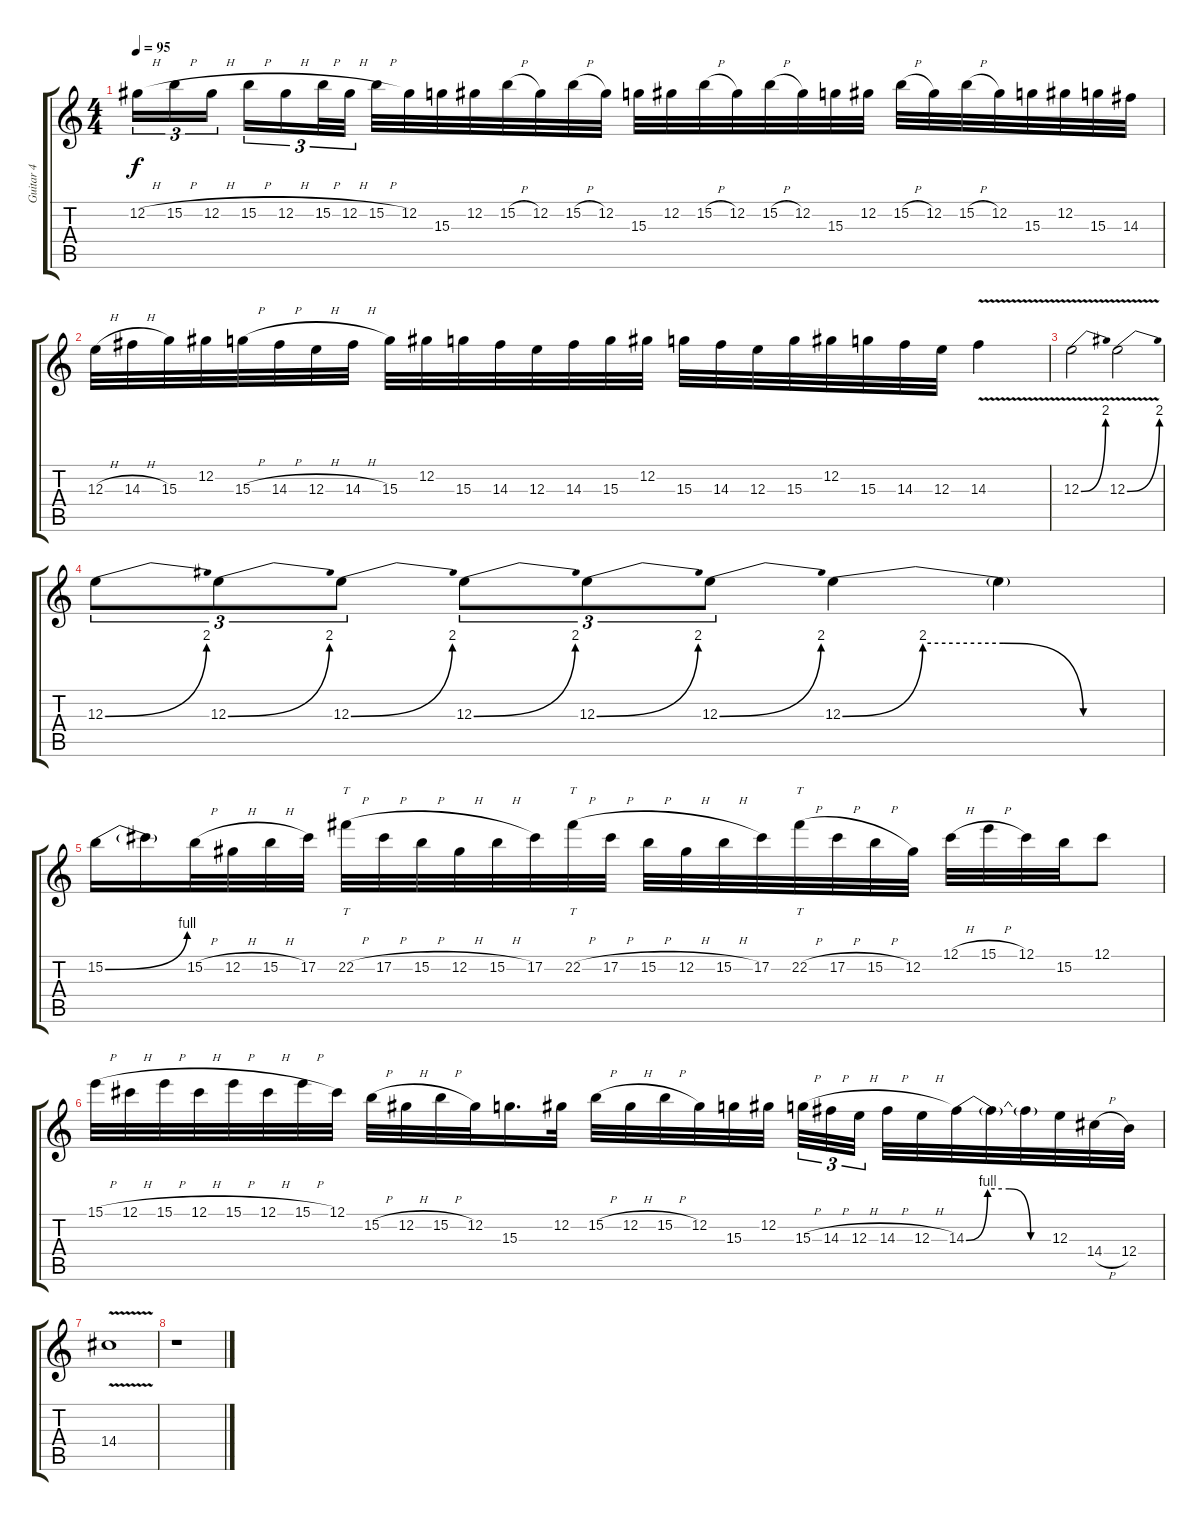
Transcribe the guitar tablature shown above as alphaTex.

\track ("Guitar 4" "Guitar 4") {instrument distortionguitar}
\staff {score tabs}
\tuning (Db4 Ab3 E3 B2 Gb2 B1) {hide}
\ts (4 4)
\tempo 95
\clef g2
\ks c
12.2{h}.16{tu (3 2) dy f} 15.2{h}.16{tu (3 2)} 12.2{h}.16{tu (3 2) beam splitsecondary} 15.2{h}.16{tu (3 2)} 12.2{h}.16{tu (3 2)} 15.2{h}.32{tu (3 2)} 12.2{h}.32{tu (3 2)} 15.2{h}.32 12.2.32 15.3.32 12.2.32 15.2{h}.32 12.2.32 15.2{h}.32 12.2.32 15.3.32 12.2.32 15.2{h}.32 12.2.32 15.2{h}.32 12.2.32 15.3.32 12.2.32 15.2{h}.32 12.2.32 15.2{h}.32 12.2.32 15.3.32 12.2.32 15.3.32 14.3.32 |
12.3{h}.32 14.3{h}.32 15.3.32 12.2.32 15.3{h}.32 14.3{h}.32 12.3{h}.32 14.3{h}.32 15.3.32 12.2.32 15.3.32 14.3.32 12.3.32 14.3.32 15.3.32 12.2.32 15.3.32 14.3.32 12.3.32 15.3.32 12.2.32 15.3.32 14.3.32 12.3.32 14.3{v}.4 |
12.3{be (bend 0 0 60 8) v}.2 12.3{be (bend 0 0 60 8) v}.2 |
12.3{be (bend 0 0 60 8)}.8{tu (3 2)} 12.3{be (bend 0 0 60 8)}.8{tu (3 2)} 12.3{be (bend 0 0 60 8)}.8{tu (3 2)} 12.3{be (bend 0 0 60 8)}.8{tu (3 2)} 12.3{be (bend 0 0 60 8)}.8{tu (3 2)} 12.3{be (bend 0 0 60 8)}.8{tu (3 2)} 12.3{be (custom 0 0 15 8 30 8 45 0 60 0)}.4 12.3{t}.4 |
15.2{be (bend 0 0 60 4)}.16 15.2{t}.16 15.2{h}.32 12.2{h}.32 15.2{h}.32 17.2.32 22.2{h}.32{tt} 17.2{h}.32 15.2{h}.32 12.2{h}.32 15.2{h}.32 17.2.32 22.2{h}.32{tt} 17.2{h}.32 15.2{h}.32 12.2{h}.32 15.2{h}.32 17.2.32 22.2{h}.32{tt} 17.2{h}.32 15.2{h}.32 12.2.32 12.1{h}.32 15.1{h}.32 12.1.32 15.2.32 12.1.8 |
15.1{h}.32 12.1{h}.32 15.1{h}.32 12.1{h}.32 15.1{h}.32 12.1{h}.32 15.1{h}.32 12.1.32 15.2{h}.32 12.2{h}.32 15.2{h}.32 12.2.32 15.3.16{d} 12.2.32 15.2{h}.32 12.2{h}.32 15.2{h}.32 12.2.32 15.3.32 12.2.32{beam splitsecondary} 15.3{h}.32{tu (3 2)} 14.3{h}.32{tu (3 2)} 12.3{h}.32{tu (3 2)} 14.3{h}.32 12.3{h}.32 14.3{be (custom 0 0 15 4 30 4 45 0 60 0)}.32 14.3{t}.32 14.3{t}.32 12.3.32 14.4{h}.32 12.4.32 |
14.4{v}.1 |
r.1
